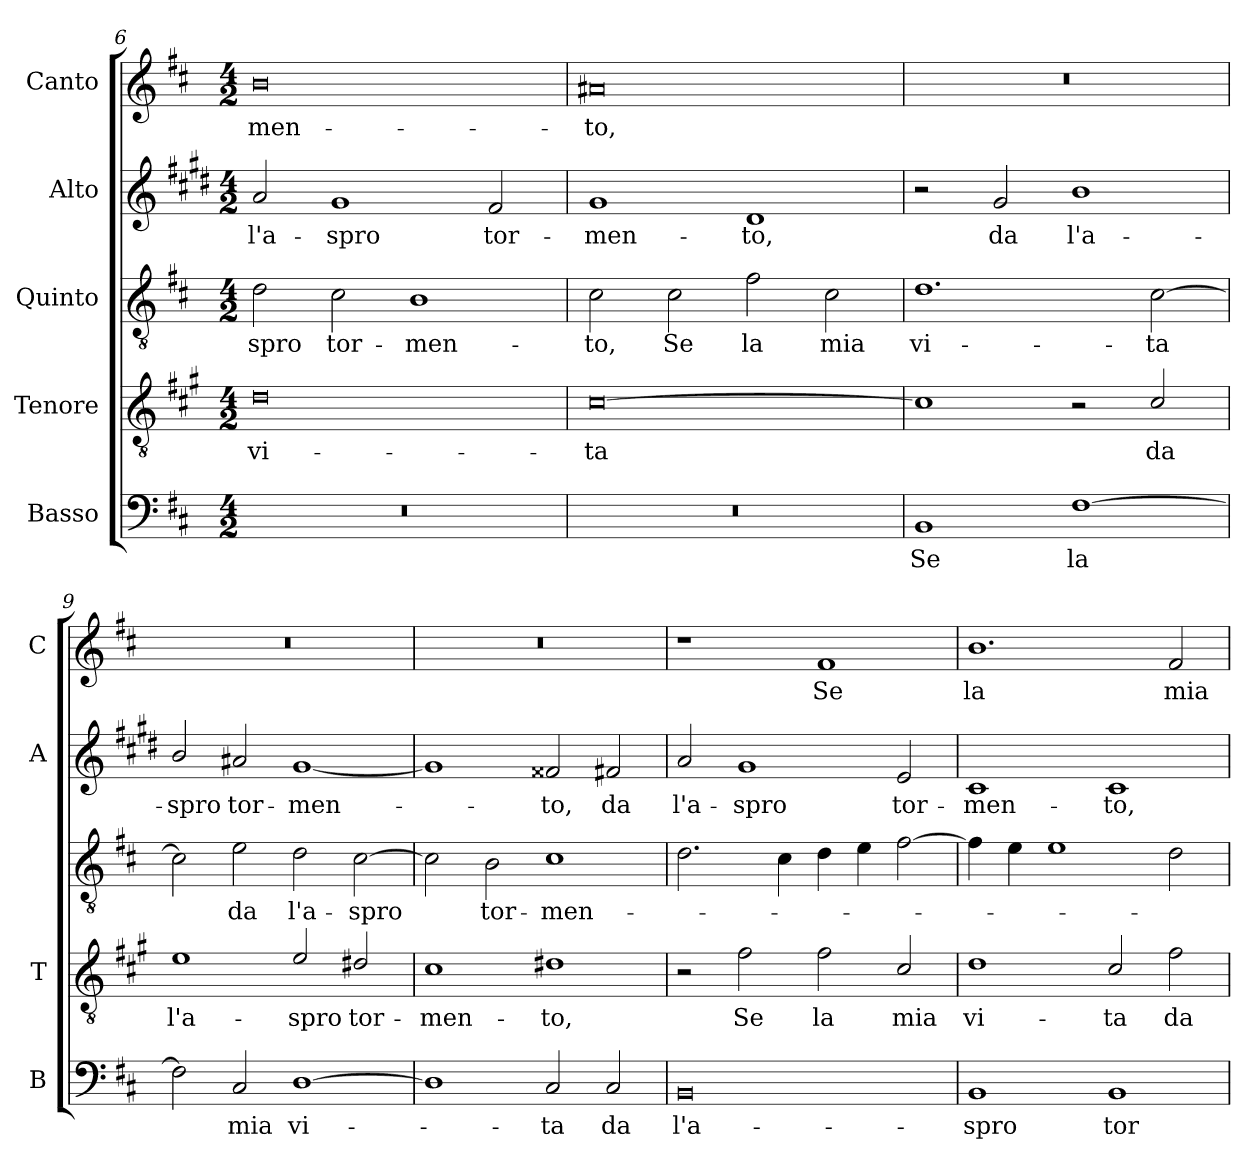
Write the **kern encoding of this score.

**kern	**text	**kern	**text	**kern	**text	**kern	**text	**kern	**text
*part5	*part5	*part4	*part4	*part3	*part3	*part2	*part2	*part1	*part1
*staff5	*staff5	*staff4	*staff4	*staff3	*staff3	*staff2	*staff2	*staff1	*staff1
*I"Basso	*	*I"Tenore	*	*I"Quinto	*	*I"Alto	*	*I"Canto	*
*I'B	*	*I'T	*	*	*	*I'A	*	*I'C	*
*clefF4	*	*clefGv2	*	*clefGv2	*	*clefG2	*	*clefG2	*
*	*	*ITrd4c7	*	*	*	*ITrd1c2	*	*	*
*k[f#c#]	*	*k[f#c#]	*	*k[f#c#]	*	*k[f#c#]	*	*k[f#c#]	*
*D:	*	*D:	*	*D:	*	*D:	*	*D:	*
*M4/2	*	*M4/2	*	*M4/2	*	*M4/2	*	*M4/2	*
=6	=6	=6	=6	=6	=6	=6	=6	=6	=6
!	!	!	!LO:LY:b	!	!LO:LY:b	!	!LO:LY:b	!	!LO:LY:b
0r	.	0G	vi-	2d\	-spro	2g/	l'a-	0b	-men-
!	!	!	!	!	!LO:LY:b	!	!LO:LY:b	!	!
.	.	.	.	2c#\	tor-	1f#	-spro	.	.
!	!	!	!	!	!LO:LY:b	!	!	!	!
.	.	.	.	1B	-men-	.	.	.	.
!	!	!	!	!	!	!	!LO:LY:b	!	!
.	.	.	.	.	.	2e/	tor-	.	.
=7	=7	=7	=7	=7	=7	=7	=7	=7	=7
!	!	!	!LO:LY:b	!	!LO:LY:b	!	!LO:LY:b	!	!LO:LY:b
0r	.	[0F#	-ta	2c#\	-to,	1f#	-men-	0a#X	-to,
!	!	!	!	!	!LO:LY:b	!	!	!	!
.	.	.	.	2c#\	Se	.	.	.	.
!	!	!	!	!	!LO:LY:b	!	!LO:LY:b	!	!
.	.	.	.	2f#\	la	1c#	-to,	.	.
!	!	!	!	!	!LO:LY:b	!	!	!	!
.	.	.	.	2c#\	mia	.	.	.	.
=8	=8	=8	=8	=8	=8	=8	=8	=8	=8
!	!LO:LY:b	!	!	!	!LO:LY:b	!	!	!	!
1BB	Se	1F#]	.	1.d	vi-	2r	.	0r	.
!	!	!	!	!	!	!	!LO:LY:b	!	!
.	.	.	.	.	.	2f#/	da	.	.
!	!LO:LY:b	!	!	!	!	!	!LO:LY:b	!	!
[1F#	la	2r	.	.	.	1a	l'a-	.	.
!	!	!	!LO:LY:b	!	!LO:LY:b	!	!	!	!
.	.	2F#/	da	[2c#\	-ta	.	.	.	.
=9	=9	=9	=9	=9	=9	=9	=9	=9	=9
!	!	!	!LO:LY:b	!	!	!	!LO:LY:b	!	!
2F#\]	.	1A	l'a-	2c#\]	.	2a/	-spro	0r	.
!	!LO:LY:b	!	!	!	!LO:LY:b	!	!LO:LY:b	!	!
2C#/	mia	.	.	2e\	da	2g#X/	tor-	.	.
!	!LO:LY:b	!	!LO:LY:b	!	!LO:LY:b	!	!LO:LY:b	!	!
[1D	vi-	2A/	-spro	2d\	l'a-	[1f#	-men-	.	.
!	!	!	!LO:LY:b	!	!LO:LY:b	!	!	!	!
.	.	2G#X/	tor-	[2c#\	-spro	.	.	.	.
!!LO:LB:g=z
=10	=10	=10	=10	=10	=10	=10	=10	=10	=10
!	!	!	!LO:LY:b	!	!	!	!	!	!
1D]	.	1F#	-men-	2c#\]	.	1f#]	.	0r	.
!	!	!	!	!	!LO:LY:b	!	!	!	!
.	.	.	.	2B\	tor-	.	.	.	.
!	!LO:LY:b	!	!LO:LY:b	!	!LO:LY:b	!	!LO:LY:b	!	!
2C#/	-ta	1G#X	-to,	1c#	-men-	2e#X/	-to,	.	.
!	!LO:LY:b	!	!	!	!	!	!LO:LY:b	!	!
2C#/	da	.	.	.	.	2en/	da	.	.
=11	=11	=11	=11	=11	=11	=11	=11	=11	=11
!	!LO:LY:b	!	!	!	!	!	!LO:LY:b	!	!
0BB	l'a-	2r	.	2.d\	.	2g/	l'a-	1r	.
!	!	!	!LO:LY:b	!	!	!	!LO:LY:b	!	!
.	.	2B\	Se	.	.	1f#	-spro	.	.
.	.	.	.	4c#\	.	.	.	.	.
!	!	!	!LO:LY:b	!	!	!	!	!	!LO:LY:b
.	.	2B\	la	4d\	.	.	.	1f#	Se
.	.	.	.	4e\	.	.	.	.	.
!	!	!	!LO:LY:b	!	!	!	!LO:LY:b	!	!
.	.	2F#/	mia	[2f#\	.	2d/	tor-	.	.
=12	=12	=12	=12	=12	=12	=12	=12	=12	=12
!	!LO:LY:b	!	!LO:LY:b	!	!	!	!LO:LY:b	!	!LO:LY:b
1BB	-spro	1G	vi-	4f#\]	.	1B	-men-	1.b	la
.	.	.	.	4e\	.	.	.	.	.
.	.	.	.	1e	.	.	.	.	.
!	!LO:LY:b	!	!LO:LY:b	!	!	!	!LO:LY:b	!	!
1BB	tor-	2F#/	-ta	.	.	1B	-to,	.	.
!	!	!	!LO:LY:b	!	!	!	!	!	!LO:LY:b
.	.	2B\	da	2d\	.	.	.	2f#/	mia
=	=	=	=	=	=	=	=	=	=
*-	*-	*-	*-	*-	*-	*-	*-	*-	*-
